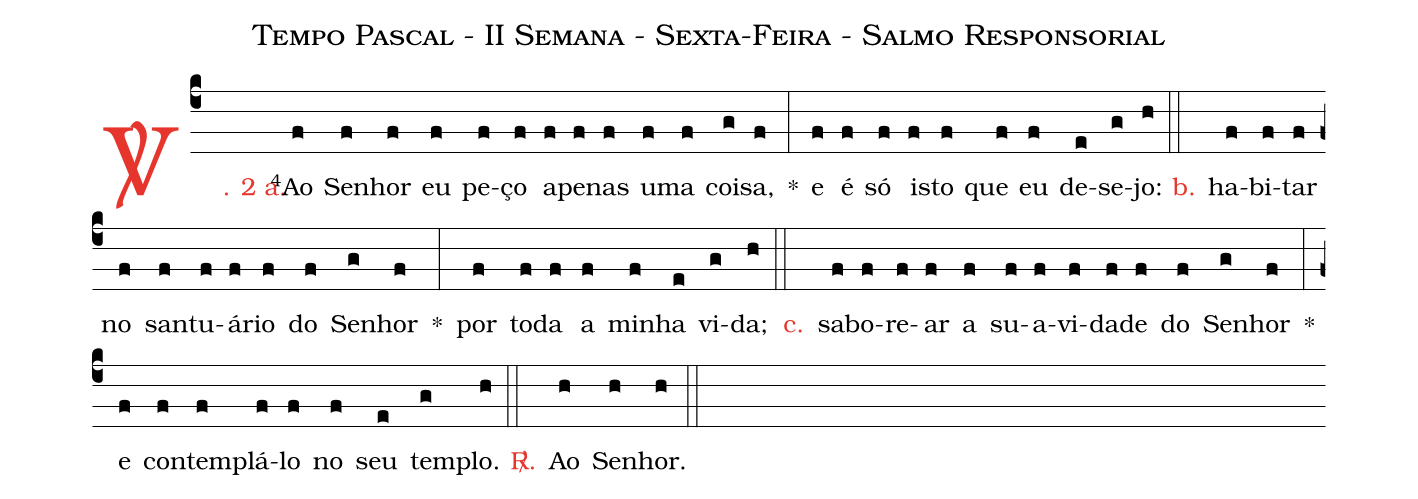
name: Tempo Pascal - II Semana - Sexta-Feira - Salmo Responsorial;
%%
(c4)

<c><sp>V/</sp>. 2 a.</c>() <v>\VSup{4}</v>Ao(f) Se(f)nhor(f) eu(f) pe(f)ço(f) a(f)pe(f)nas(f) u(f)ma(f) coi(g)sa,(f) *(:)
e(f) é(f) só(f) is(f)to(f) que(f) eu(f) de(e)se(g)jo:(h)

(::)

<nlba><c>b.</c>() ha</nlba>(f)bi(f)tar(f) no(f) san(f)tu(f)á(f)rio(f) do(f) Se(g)nhor(f) *(:)
por(f) to(f)da(f) a(f) mi(f)nha(e) vi(g)da;(h)

(::)

<nlba><c>c.</c>() sa</nlba>(f)bo(f)re(f)ar(f) a(f) su(f)a(f)vi(f)da(f)de(f) do(f) Se(g)nhor(f) *(:)
e(f) con(f)tem(f)plá-(f)lo(f) no(f) seu(e) tem(g)plo.(h)

(::)

<nlba><c><sp>R/</sp>.</c>() Ao</nlba>(h) Se(h)nhor.(h)

(::)
